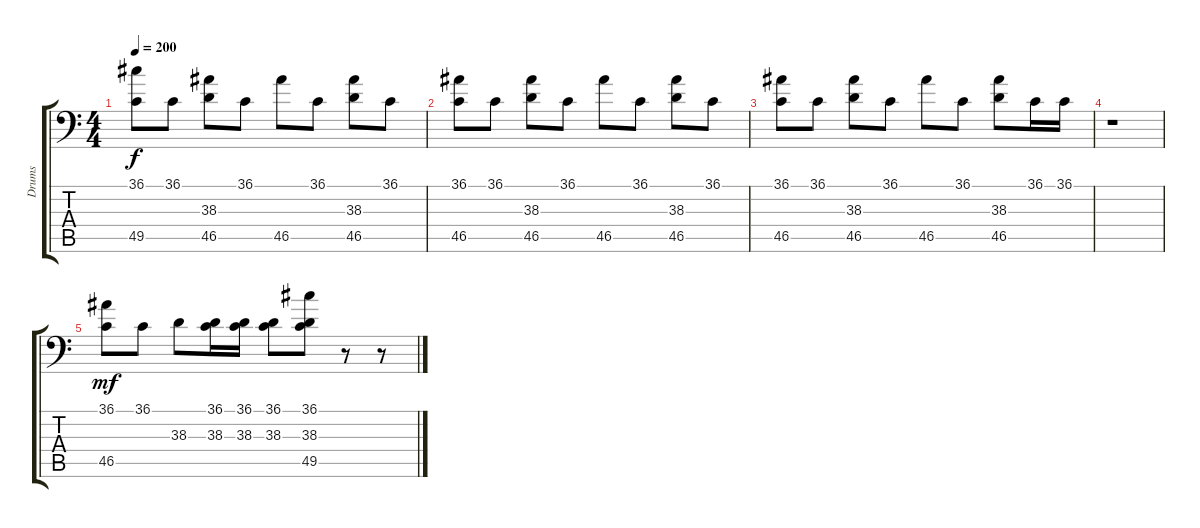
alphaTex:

\track ("Drums" "Drums") {instrument acousticgrandpiano}
\staff {score tabs}
\tuning (C-1 C-1 C-1 C-1 C-1 C-1) {hide}
\ts (4 4)
\tempo 200
\clef f4
\ks c
(36.1 49.5).8{dy f} 36.1.8 (38.3 46.5).8 36.1.8 46.5.8 36.1.8 (38.3 46.5).8 36.1.8 |
(36.1 46.5).8 36.1.8 (38.3 46.5).8 36.1.8 46.5.8 36.1.8 (38.3 46.5).8 36.1.8 |
(36.1 46.5).8 36.1.8 (38.3 46.5).8 36.1.8 46.5.8 36.1.8 (38.3 46.5).8 36.1.16 36.1.16 |
r.1 |
(36.1 46.5).8{dy mf} 36.1.8 38.3.8 (36.1 38.3).16 (36.1 38.3).16 (36.1 38.3).8 (36.1 38.3 49.5).8 r.8 r.8
